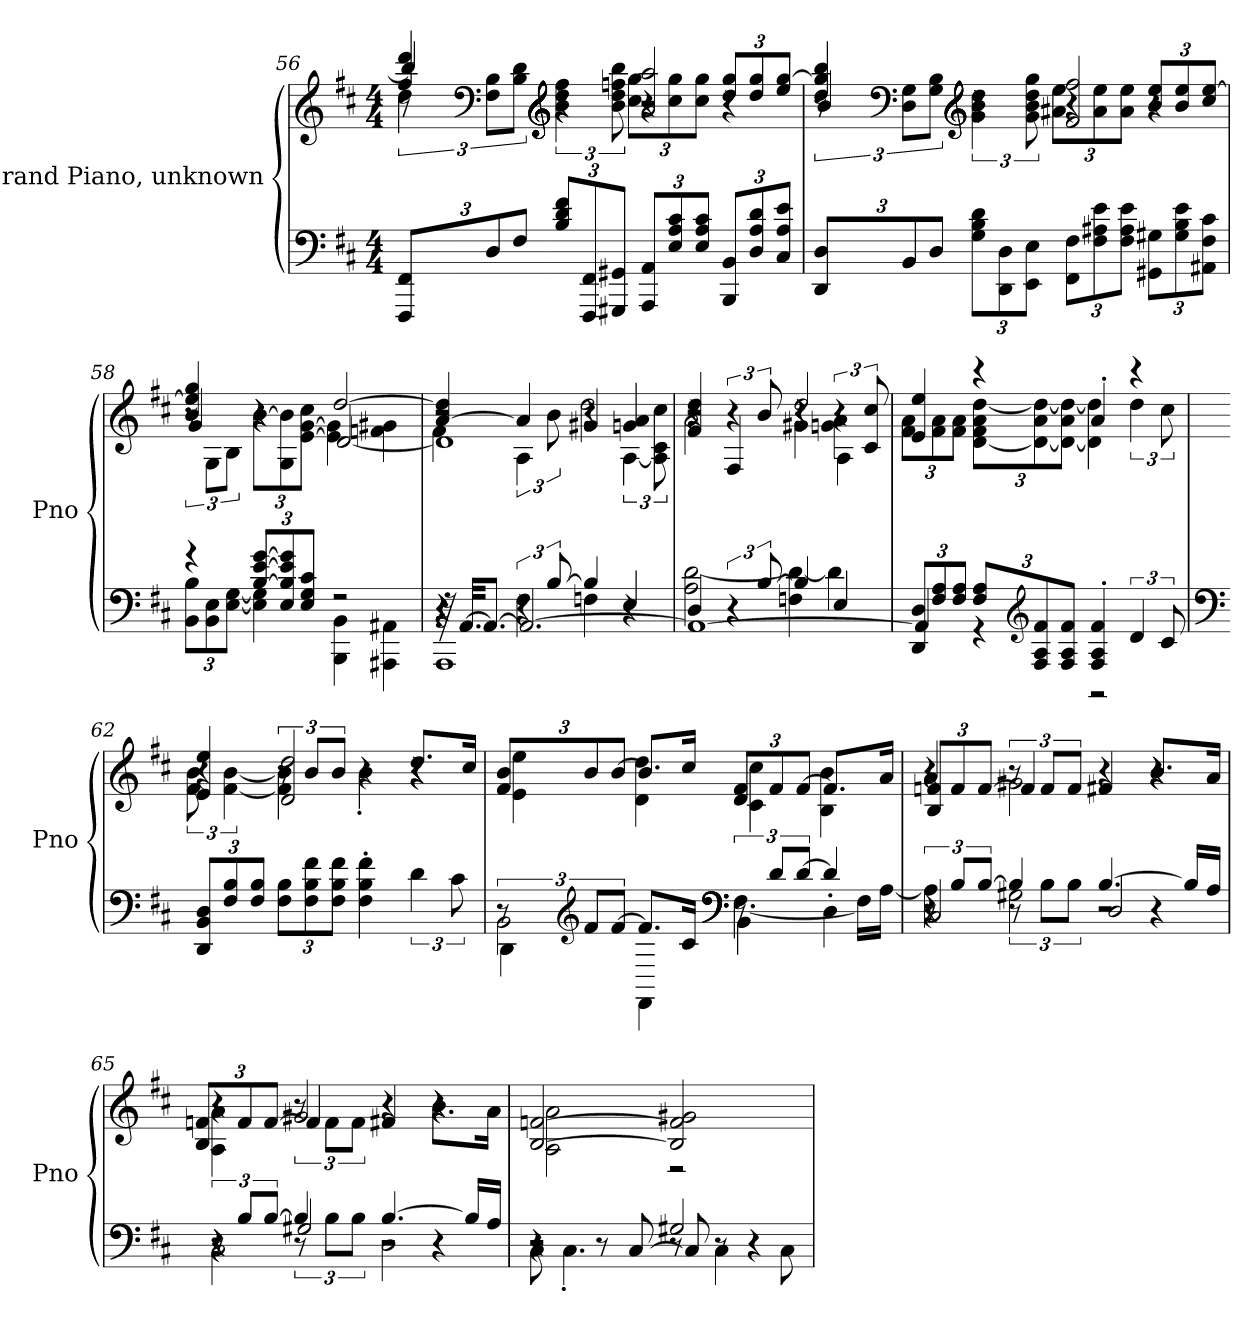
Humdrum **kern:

**kern	**kern
*part1	*part1
*staff2	*staff1
*I"Grand Piano, unknown	*
*I'Pno	*
!!LO:LB:g=z
*clefF4	*clefG2
*k[f#c#]	*k[f#c#]
*M4/4	*M4/4
*Xbrackettup	*
=56	=56
*	*^
*	*	*^
*	*	*	*^
12FFF#/ 12FF#/L	4ff#/ 4ddd/	4dd\	4bb/]	12r
*	*clefF4	*	*	*
12D/	.	.	.	12F#\ 12B\L
12F#/J	.	.	.	12B\ 12d\J
*	*clefG2	*	*	*
12B/ 12d/ 12f#/L	4r	4r	4r	6b\ 6dd\ 6ff#\
12FFF#/ 12FF#/	.	.	.	.
12GGG#X/ 12GG#X/J	.	.	.	12b\ 12dd\ 12ffn\ 12bb\
*	*	*	*	*Xbrackettup
12AAA/ 12AA/L	4r	2r	2a/ 2aa/	12cc#\ 12gg\L
12E/ 12A/ 12c#/	.	.	.	12cc#\ 12gg\
12E/ 12A/ 12c#/J	.	.	.	12cc#\ 12gg\J
12BBB/ 12BB/L	12dd/ 12gg/L	.	.	4r
12D/ 12A/ 12d/	12dd/ 12gg/	.	.	.
12C#/ 12A/ 12e/J	12ee/ [12gg/J	.	.	.
*	*	*	*v	*v
=57	=57	=57	=57
*	*	*	*brackettup
12DD/ 12D/L	4dd/ 4gg/] 4bb/	4b/	12r
*	*clefF4	*	*
12BB/	.	.	12D\ 12G\L
12D/J	.	.	12G\ 12B\J
*	*clefG2	*	*
12G\ 12B\ 12d\L	4r	4r	6g\ 6b\ 6dd\
12DD\ 12D\	.	.	.
12EE\ 12E\J	.	.	12g\ 12b\ 12dd\ 12gg\
*	*	*	*Xbrackettup
12FF#\ 12F#\L	4r	2f#/ 2ff#/	12a#X\ 12ee\L
12F#\ 12A#X\ 12e\	.	.	12a#\ 12ee\
12F#\ 12A#\ 12e\J	.	.	12a#\ 12ee\J
12GG#X\ 12G#X\L	12b/ 12ee/L	.	4r
12G#\ 12B\ 12e\	12b/ 12ee/	.	.
12AA#X\ 12F#\ 12c#\J	12cc#/ [12ee/J	.	.
!!LO:LB:g=z	!!	!!
=58	=58	=58	=58
*^	*	*	*
*	*	*	*	*brackettup
4r	12BB\ 12B\L	4b/ 4ee/] 4gg/	4g/	12r
.	12BB\ 12E\	.	.	12G\L
.	[12E\ [12G\J	.	.	12B\J
*	*	*	*	*Xbrackettup
[12B/ [12e/ [12g/L	4E\] 4G\]	4r	4r	[12b\L
12E/ 12B/] 12e/] 12g/]	.	.	.	12G\ 12b\]
12E/ 12G/ 12c#/J	.	.	.	[12e\ [12g\ 12cc#\J
2r	4BBB\ 4BB\	[2dd/	[2d/	4e\] 4g\]
.	4AAA#X\ 4AA#X\	.	.	4fn\ 4g#X\
=59	=59	=59	=59	=59
*^	*^	*	*	*^
4r	4r	64r	1AAA	[4a/ 4dd/]	2r	1d]	4f#\
.	.	[32.AA/KKL	.	.	.	.	.
.	.	8.AA/J_	.	.	.	.	.
*brackettup	*	*	*	*	*	*	*brackettup
6r	4F#\	2.AA/_	.	4a/]	.	.	6A\
[12B/	.	.	.	.	.	.	12b\
4B/]	4Fn\	.	.	4g#X/	2dd\	.	4r
4E/	4r	.	.	4gn/ 4a/	.	.	[6A\
.	.	.	.	.	.	.	12A\] 12c#\ 12cc#\
*	*	*v	*v	*	*	*	*
=60	=60	=60	=60	=60	=60	=60
4D/	2A\ [2d\	1AA_	4f#/ 4dd/	2a\	4r	2r
6r	.	.	6r	.	4F#/	.
[12B/	.	.	12b/	.	.	.
4B/]	4Fn\ 4d\_	.	4r	4g#X\	2dd/	4r
4E/	4d\]	.	6r	4gn\ 4a\	.	4A\
.	.	.	12c#/ 12cc#/	.	.	.
*v	*v	*v	*	*	*	*
*	*	*v	*v	*v
!!LO:PB:g=z
=61	=61	=61
*Xbrackettup	*	*Xbrackettup
*^	*	*
12DD/ 12D/L	4AA/]	4e/ 4ee/	12f#\ 12a\L
12F#/ 12A/	.	.	12f#\ 12a\
12F#/ 12A/J	.	.	12f#\ 12a\J
12F#/ 12A/L	4r	4r	[12d\ 12f#\ 12a\ [12dd\L
*clefG2	*	*	*
12F#/ 12A/ 12f#/	.	.	12d\_ 12a\ 12dd\_
12F#/ 12A/ 12f#/J	.	.	12d\_ 12a\ 12dd\_J
4F#/' 4A/' 4f#/'	2r	4a'/	4d\] 4dd\]
*brackettup	*	*	*brackettup
6d/	.	4r	6dd\
12c#/	.	.	12cc#\
*v	*v	*	*
*	*v	*v
=62	=62
*clefF4	*
*Xbrackettup	*
*	*^
*	*	*^
12DD/ 12BB/ 12D/L	4e/ 4ee/	12f#\ 12b\	4r
12F#/ 12B/	.	[6f#\ [6b\	.
12F#/ 12B/J	.	.	.
12F#\ 12B\L	12r	4f#\] 4b\]	2d/ 2dd/
12F#\ 12B\ 12f#\	12b/L	.	.
12F#\ 12B\ 12f#\J	12b/J	.	.
4F#\' 4B\' 4f#\'	4r	4b'\	.
*brackettup	*	*	*
6d\	8.dd/L	4r	4r
12c#\	.	.	.
.	16cc#/Jk	.	.
*	*v	*v	*v
!!LO:LB:g=z
=63	=63
*^	*
*	*^	*
*	*	*	*Xbrackettup
*	*	*	*^
12r	2BB\	4DD\	12f#/ 12b/L	4e\ 4ee\
*clefG2	*	*	*	*
12f#/L	.	.	12b/	.
[12f#/J	.	.	[12b/J	.
8.f#/L]	.	4FF#'\	8.b/L]	4d\ 4dd\
16c#/Jk	.	.	16cc#/Jk	.
*clefF4	*	*	*	*
12r	[4.F#\	4BB\	12d/ 12f#/L	4c#\ 4cc#\
12d/L	.	.	12f#/	.
[12d/J	.	.	[12f#/J	.
4d/]	.	4D'\	8.f#/L]	4B\ 4b\
.	16F#\LL]	.	.	.
.	[16A\JJ	.	16a/Jk	.
=64	=64	=64	=64	=64
*	*	*^	*	*^
12r	4A\]	2C#/	4r	4a/	4r	12B/ 12fn/L
12B/L	.	.	.	.	.	12f/
[12B/J	.	.	.	.	.	[12f/J
*	*	*	*	*brackettup	*	*
4B/]	2G#X\	.	12r	12r	2g#X\	4f/]
.	.	.	12B\L	12f/L	.	.
.	.	.	12B\J	12f/J	.	.
[4.B/	.	2D/	2r	4r	.	4f#X/
.	4r	.	.	8.b/L	4r	4r
16B/LL]	.	.	.	.	.	.
16A/JJ	.	.	.	16a/Jk	.	.
!!LO:LB:g=z	!!	!!
=65	=65	=65	=65	=65	=65	=65
*	*	*	*	*	*	*Xbrackettup
12r	4r	4r	2C#\	4r	4A\ 4a\	12B/ 12fn/L
12B/L	.	.	.	.	.	12f/
[12B/J	.	.	.	.	.	[12f/J
*	*	*	*	*	*brackettup	*
4B/]	12r	2G#X/	.	2g#X/	12r	4f/]
.	12B\L	.	.	.	12f\L	.
.	12B\J	.	.	.	12f\J	.
[4.B/	2r	.	2D\	.	4r	4f#X/
.	.	4r	.	4r	8.b\L	4r
16B/LL]	.	.	.	.	.	.
16A/JJ	.	.	.	.	16a\Jk	.
*	*	*v	*v	*	*	*
*	*	*	*	*v	*v
=66	=66	=66	=66	=66
2r	8C#\	4r	[2B/ [2fn/	2A\ 2a\
.	4.C#'\	.	.	.
.	.	8r	.	.
.	.	[8C#/	.	.
2G#X/	8r	8C#/]	2B/] 2f/] 2g#X/	2r
.	4C#\	8r	.	.
.	.	4r	.	.
.	8C#\	.	.	.
*v	*v	*v	*	*
*	*v	*v
=	=
*-	*-
